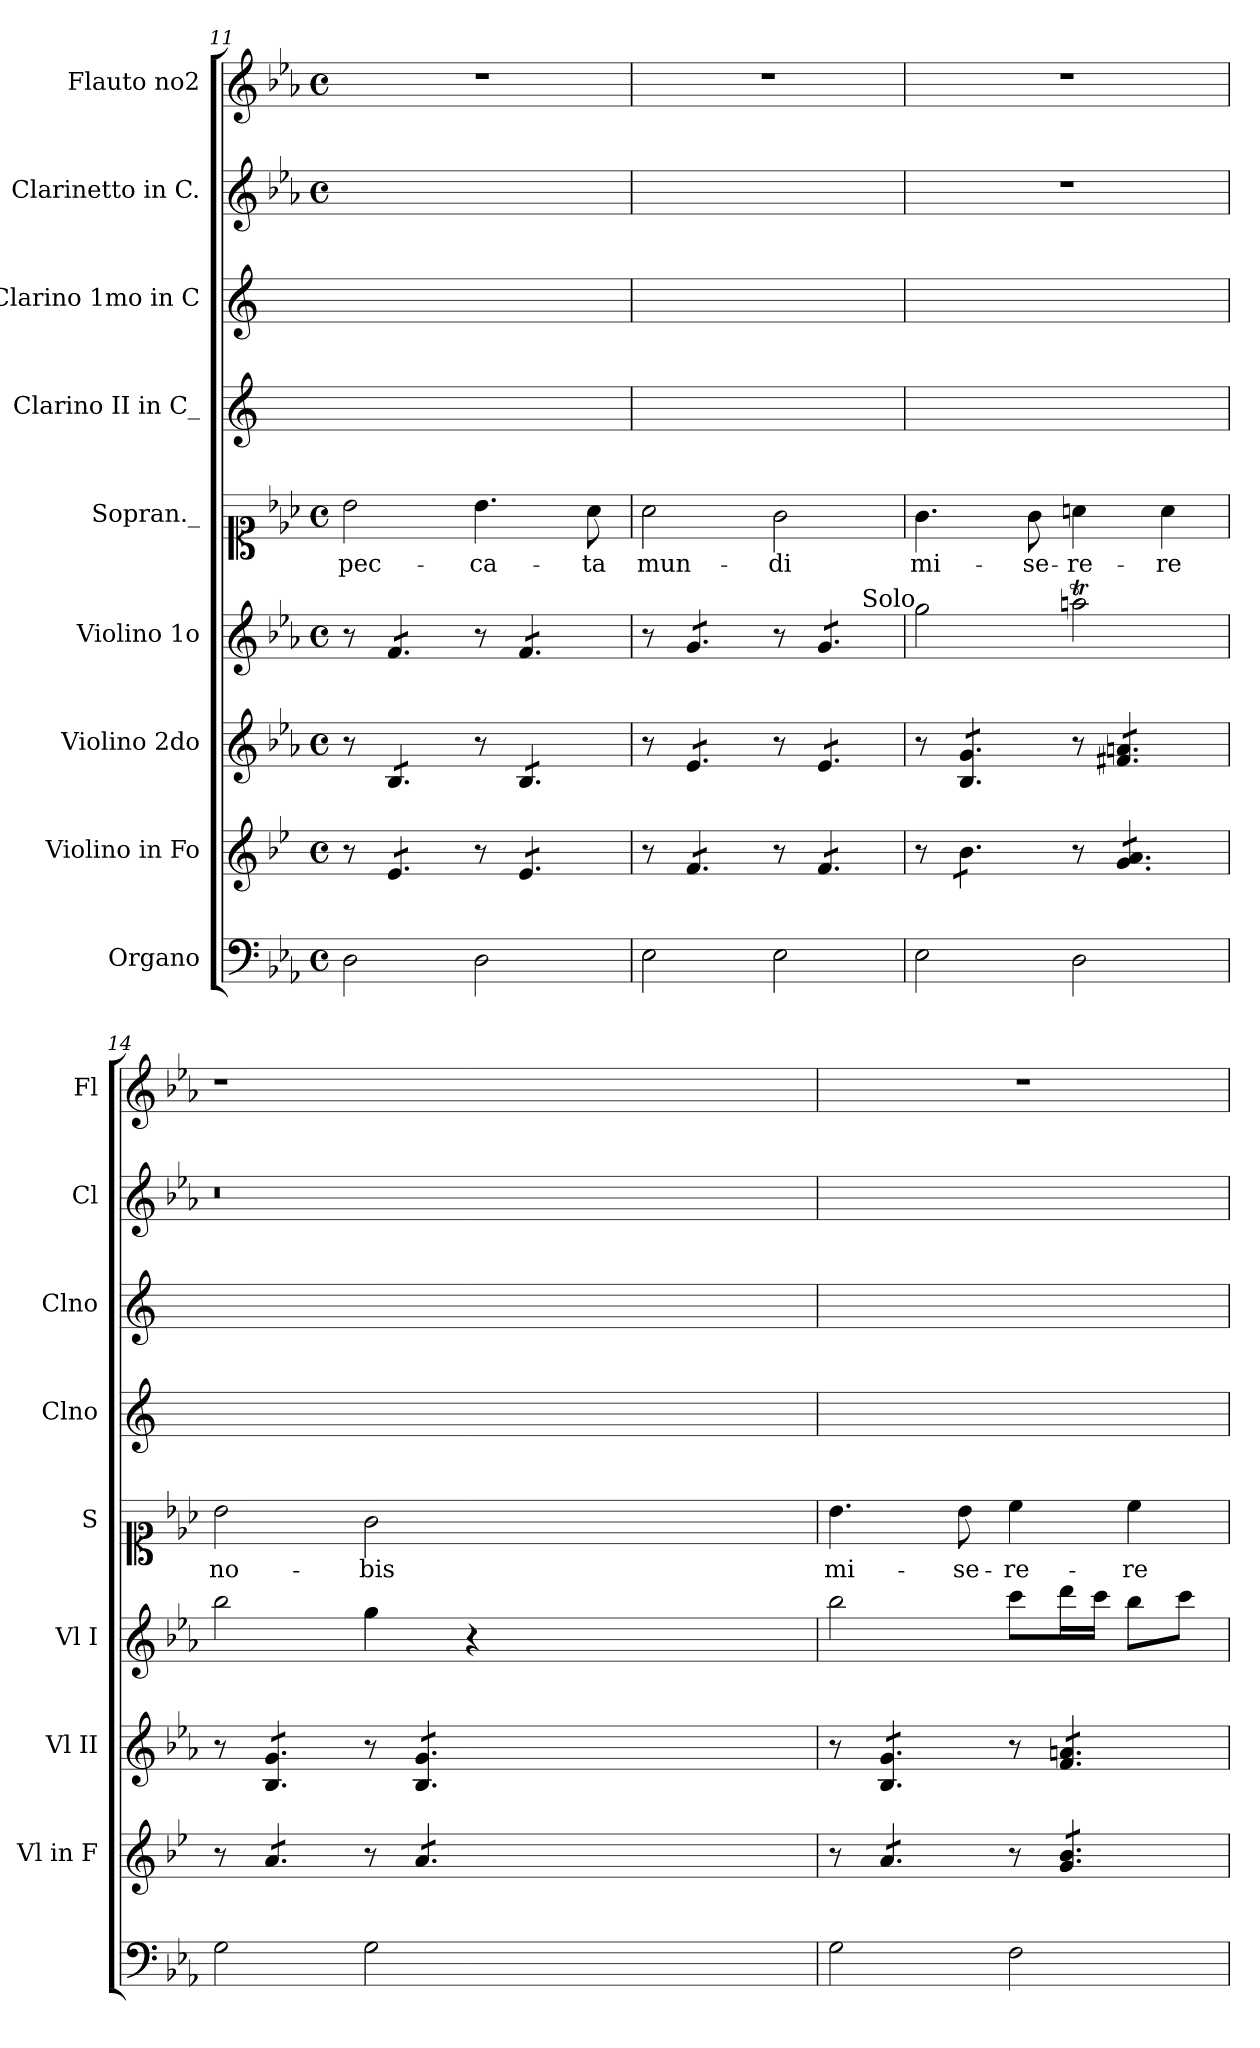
**kern	**kern	**kern	**kern	**kern	**text	**kern	**kern	**kern	**kern
*part9	*part8	*part7	*part6	*part5	*part5	*part4	*part3	*part2	*part1
*staff9	*staff8	*staff7	*staff6	*staff5	*staff5	*staff4	*staff3	*staff2	*staff1
*I"Organo	*I"Violino in Fo	*I"Violino 2do	*I"Violino 1o	*I"Sopran._	*	*I"Clarino II in C_	*I"Clarino 1mo in C	*I"Clarinetto in C.	*I"Flauto no2
*	*I'Vl in F	*I'Vl II	*I'Vl I	*I'S	*	*I'Clno	*I'Clno	*I'Cl	*I'Fl
*clefF4	*clefG2	*clefG2	*clefG2	*clefC1	*	*clefG2	*clefG2	*clefG2	*clefG2
*	*ITrd4c7	*	*	*	*	*	*	*	*
*k[b-e-a-]	*k[b-e-a-]	*k[b-e-a-]	*k[b-e-a-]	*k[b-e-a-]	*	*	*	*k[b-e-a-]	*k[b-e-a-]
*c:	*c:	*c:	*c:	*c:	*	*	*	*c:	*c:
*M4/4	*M4/4	*M4/4	*M4/4	*M4/4	*	*	*	*M4/4	*M4/4
*met(c)	*met(c)	*met(c)	*met(c)	*met(c)	*	*	*	*met(c)	*met(c)
=11	=11	=11	=11	=11	=11	=11	=11	=11	=11
2D\	8r	8r	8r	2b-\	pec-	1ryy	1ryy	1ryy	1r
*	*tremolo	*	*	*	*	*	*	*	*
*	*	*tremolo	*	*	*	*	*	*	*
*	*	*	*tremolo	*	*	*	*	*	*
.	8A-/L	8B-/L	8f/L	.	.	.	.	.	.
.	8A-/	8B-/	8f/	.	.	.	.	.	.
.	8A-/J	8B-/J	8f/J	.	.	.	.	.	.
2D\	8r	8r	8r	4.b-\	-ca-	.	.	.	.
.	8A-/L	8B-/L	8f/L	.	.	.	.	.	.
.	8A-/	8B-/	8f/	.	.	.	.	.	.
.	8A-/J	8B-/J	8f/J	8a-\	-ta	.	.	.	.
=12	=12	=12	=12	=12	=12	=12	=12	=12	=12
2E-\	8r	8r	8r	2a-\	mun-	1ryy	1ryy	1ryy	1r
.	8B-/L	8e-/L	8g/L	.	.	.	.	.	.
.	8B-/	8e-/	8g/	.	.	.	.	.	.
.	8B-/J	8e-/J	8g/J	.	.	.	.	.	.
2E-\	8r	8r	8r	2g\	-di	.	.	.	.
.	8B-/L	8e-/L	8g/L	.	.	.	.	.	.
.	8B-/	8e-/	8g/	.	.	.	.	.	.
.	8B-/J	8e-/J	8g/J	.	.	.	.	.	.
*	*	*	*Xtremolo	*	*	*	*	*	*
=13	=13	=13	=13	=13	=13	=13	=13	=13	=13
!	!	!	!LO:TX:a:rj:t=Solo	!	!	!	!	!	!
2E-\	8r	8r	2gg\	4.g\	mi-	1ryy	1ryy	1r	1r
.	8e-\L	8B-/ 8g/L	.	.	.	.	.	.	.
.	8e-\	8B-/ 8g/	.	.	.	.	.	.	.
.	8e-\J	8B-/ 8g/J	.	8g\	-se-	.	.	.	.
2D\	8r	8r	2aant\	4an\	-re-	.	.	.	.
.	8c/ 8d/L	8f#X/ 8an/L	.	.	.	.	.	.	.
.	8c/ 8d/	8f#X/ 8an/	.	4a\	-re	.	.	.	.
.	8c/ 8d/J	8f#X/ 8an/J	.	.	.	.	.	.	.
=14	=14	=14	=14	=14	=14	=14	=14	=14	=14
2G\	8r	8r	2bb-\	2b-\	no-	1ryy	1ryy	0.r	1r
.	8d/L	8B-/ 8g/L	.	.	.	.	.	.	.
.	8d/	8B-/ 8g/	.	.	.	.	.	.	.
.	8d/J	8B-/ 8g/J	.	.	.	.	.	.	.
2G\	8r	8r	4gg\	2g\	-bis	.	.	.	.
.	8d/L	8B-/ 8g/L	.	.	.	.	.	.	.
.	8d/	8B-/ 8g/	4r	.	.	.	.	.	.
.	8d/J	8B-/ 8g/J	.	.	.	.	.	.	.
0ryy	0ryy	0ryy	0ryy	0ryy	.	0ryy	0ryy	.	0ryy
=15	=15	=15	=15	=15	=15	=15	=15	=15	=15
2G\	8r	8r	2bb-\	4.b-\	mi-	1ryy	1ryy	1ryy	1r
.	8d/L	8B-/ 8g/L	.	.	.	.	.	.	.
.	8d/	8B-/ 8g/	.	.	.	.	.	.	.
.	8d/J	8B-/ 8g/J	.	8b-\	-se-	.	.	.	.
2F\	8r	8r	8ccc\L	4cc\	-re-	.	.	.	.
.	8c/ 8e-/L	8f/ 8an/L	16ddd\L	.	.	.	.	.	.
.	.	.	16ccc\JJ	.	.	.	.	.	.
.	8c/ 8e-/	8f/ 8an/	8bb-\L	4cc\	-re	.	.	.	.
.	8c/ 8e-/J	8f/ 8an/J	8ccc\J	.	.	.	.	.	.
*	*	*Xtremolo	*	*	*	*	*	*	*
*	*Xtremolo	*	*	*	*	*	*	*	*
=	=	=	=	=	=	=	=	=	=
*-	*-	*-	*-	*-	*-	*-	*-	*-	*-
